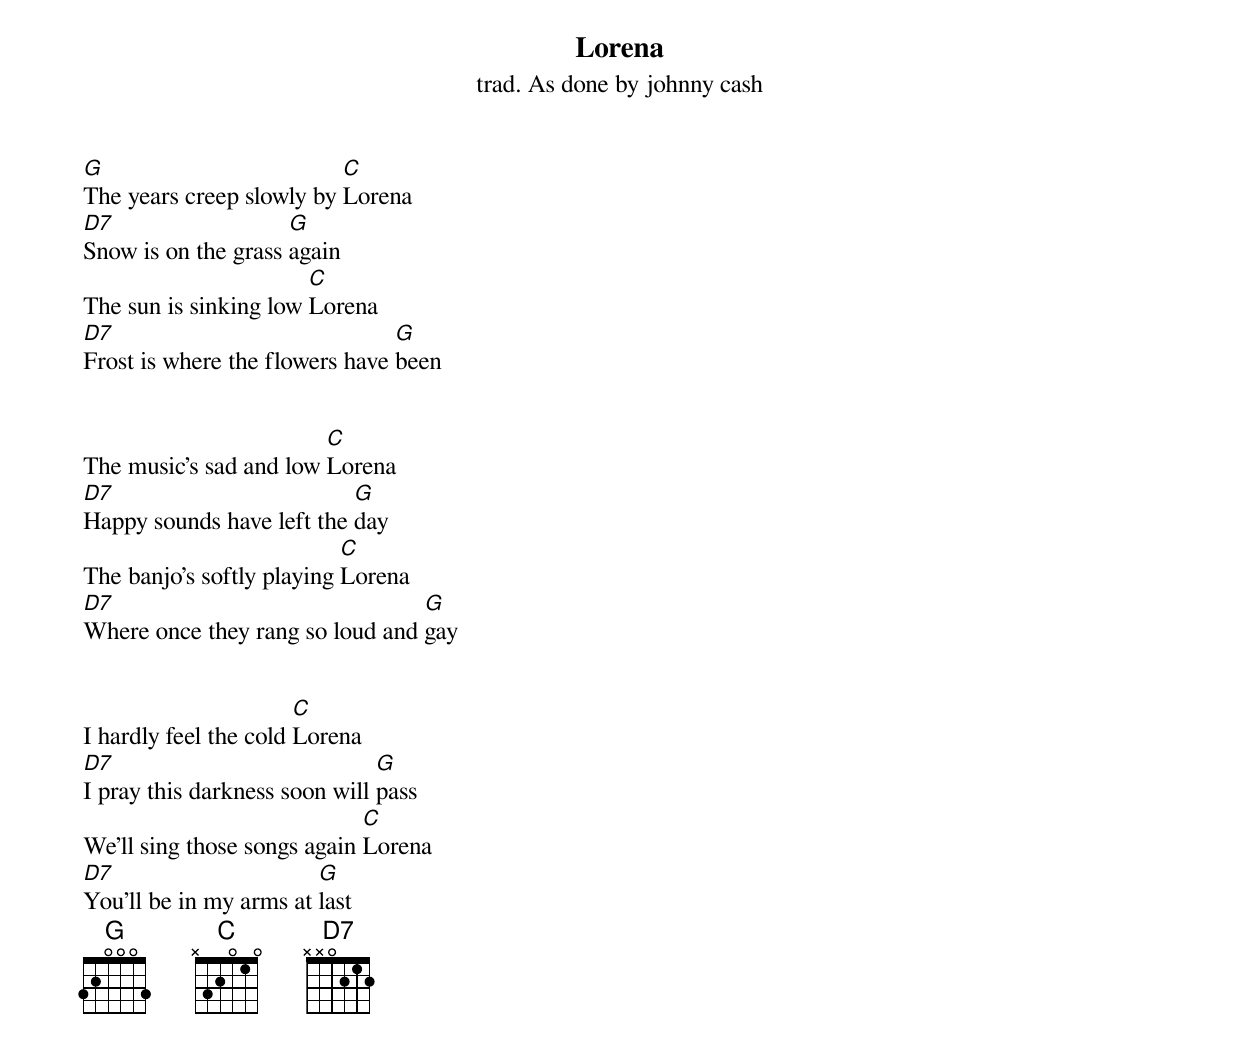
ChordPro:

{title: Lorena}
{subtitle: trad. As done by johnny cash}

[G]The years creep slowly by [C]Lorena
[D7]Snow is on the grass [G]again
The sun is sinking low [C]Lorena
[D7]Frost is where the flowers have [G]been


The music's sad and low [C]Lorena
[D7]Happy sounds have left the [G]day
The banjo's softly playing [C]Lorena
[D7]Where once they rang so loud and [G]gay


I hardly feel the cold [C]Lorena
[D7]I pray this darkness soon will [G]pass
We'll sing those songs again [C]Lorena
[D7]You'll be in my arms at [G]last
